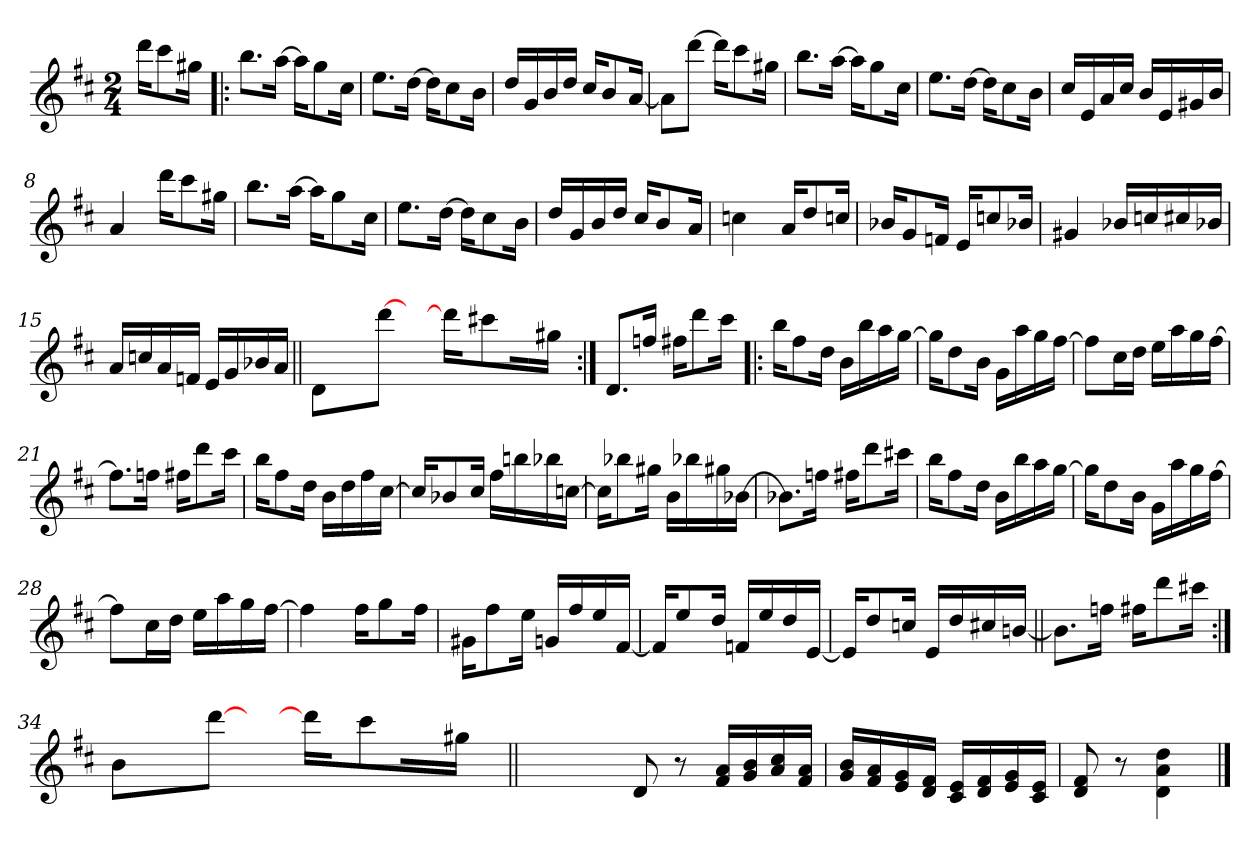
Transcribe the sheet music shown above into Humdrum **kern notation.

**kern
*part1
*staff1
*clefG2
*k[f#c#]
*D:
*M2/4
=
16ddd\KL
8ccc#\
16gg#X\Jk
=1!|:
8.bb\L
[16aa\Jk
16aa\KL]
8gg\
16cc#\Jk
=2
8.ee\L
[16dd\Jk
16dd\KL]
8cc#\
16b\Jk
=3
16dd/LL
16g/
16b/
16dd/JJ
16cc#/KL
8b/
[16a/Jk
!!LO:LB:g=z
=4
8a\L]
[8ddd\J
16ddd\KL]
8ccc#\
16gg#X\Jk
=5
8.bb\L
[16aa\Jk
16aa\KL]
8gg\
16cc#\Jk
=6
8.ee\L
[16dd\Jk
16dd\KL]
8cc#\
16b\Jk
=7
16cc#/LL
16e/
16a/
16cc#/JJ
16b/LL
16e/
16g#X/
16b/JJ
!!LO:LB:g=z
=8
4a/
16ddd\KL
8ccc#\
16gg#X\Jk
=9
8.bb\L
[16aa\Jk
16aa\KL]
8gg\
16cc#\Jk
=10
8.ee\L
[16dd\Jk
16dd\KL]
8cc#\
16b\Jk
=11
16dd/LL
16g/
16b/
16dd/JJ
16cc#/KL
8b/
16a/Jk
!!LO:LB:g=z
=12
4ccn\
16a/KL
8dd/
16ccn/Jk
=13
16b-X/KL
8g/
16fn/Jk
16e/KL
8ccn/
16b-X/Jk
=14
4g#X/
16b-X/LL
16ccn/
16cc#X/
16b-X/JJ
=15
16a/LL
16ccn/
16a/
16fn/JJ
16e/LL
16g/
16b-X/
16a/JJ
!!LO:LB:g=z
=16||
8d\L
16ryy
16ryy
[>8ddd\J
16ryy
16ryy
16ddd\KL]
16ryy
8ccc#X\
16ryy
16ryy
16gg#X\Jk
16ryy
=17:|!
8.d/L
16ffn/Jk
16ff#X\KL
8ddd\
16ccc#\Jk
=18!|:
16bb\KL
8ff#\
16dd\Jk
16b\LL
16bb\
16aa\
[16gg\JJ
=19
16gg\KL]
8dd\
16b\Jk
16g\LL
16aa\
16gg\
[16ff#\JJ
!!LO:LB:g=z
=20
8ff#\L]
16cc#\L
16dd\JJ
16ee\LL
16aa\
16gg\
[16ff#\JJ
=21
8.ff#\L]
16ffn\Jk
16ff#X\KL
8ddd\
16ccc#\Jk
=22
16bb\KL
8ff#\
16dd\Jk
16b\LL
16dd\
16ff#\
[16cc#\JJ
=23
16cc#/KL]
8b-X/
16cc#/Jk
16ff#\LL
16bbn\
16bb-X\
[16ccn\JJ
!!LO:LB:g=z
=24
16ccn\KL]
8bb-X\
16gg#X\Jk
16b\LL
16bb-X\
16gg#X\
[16b-X\JJ
=25
8.b-X\L]
16ffn\Jk
16ff#X\KL
8ddd\
16ccc#X\Jk
=26
16bb\KL
8ff#\
16dd\Jk
16b\LL
16bb\
16aa\
[16gg\JJ
=27
16gg\KL]
8dd\
16b\Jk
16g\LL
16aa\
16gg\
[16ff#\JJ
!!LO:LB:g=z
=28
8ff#\L]
16cc#\L
16dd\JJ
16ee\LL
16aa\
16gg\
[16ff#\JJ
=29
4ff#\]
16ff#\KL
8gg\
16ff#\Jk
=30
16g#X\KL
8ff#\
16ee\Jk
16gn/LL
16ff#/
16ee/
[16f#/JJ
=31
16f#/KL]
8ee/
16dd/Jk
16fn/LL
16ee/
16dd/
[16e/JJ
!!LO:LB:g=z
=32
16e/KL]
8dd/
16ccn/Jk
16e/LL
16dd/
16cc#X/
[16bn/JJ
=33||
8.b\L]
16ffn\Jk
16ff#X\KL
8ddd\
16ccc#X\Jk
=34:|!
8b\L
16ryy
16ryy
[>8ddd\J
16ryy
16ryy
16ddd\KL]
16ryy
8ccc#\
16ryy
16ryy
16gg#X\Jk
16ryy
=34X341||
2ryy
!!LO:LB:g=z
=35-
8d/
8r
16f#/ 16a/LL
16g/ 16b/
16a/ 16cc#/
16f#/ 16a/JJ
=36
16g/ 16b/LL
16f#/ 16a/
16e/ 16g/
16d/ 16f#/JJ
16c#/ 16e/LL
16d/ 16f#/
16e/ 16g/
16c#/ 16e/JJ
=37
8d/ 8f#/
8r
4d\ 4a\ 4dd\
==
*-
